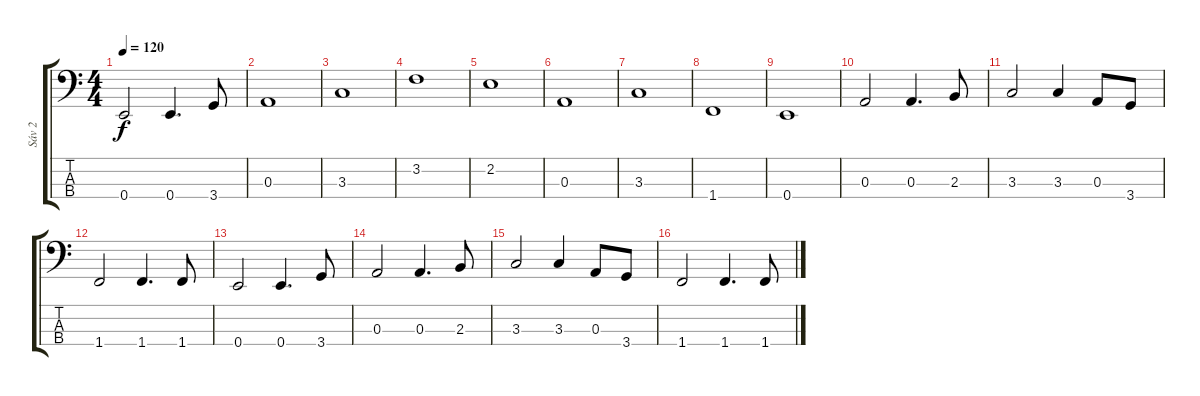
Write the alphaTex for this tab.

\track ("Sáv 2" "Sáv 2") {instrument contrabass}
\staff {score tabs}
\tuning (G2 D2 A1 E1) {hide}
\ts (4 4)
\tempo 120
\clef f4
\ks c
0.4.2{dy f} 0.4.4{d} 3.4.8 |
0.3.1 |
3.3.1 |
3.2.1 |
2.2.1 |
0.3.1 |
3.3.1 |
1.4.1 |
0.4.1 |
0.3.2 0.3.4{d} 2.3.8 |
3.3.2 3.3.4 0.3.8 3.4.8 |
1.4.2 1.4.4{d} 1.4.8 |
0.4.2 0.4.4{d} 3.4.8 |
0.3.2 0.3.4{d} 2.3.8 |
3.3.2 3.3.4 0.3.8 3.4.8 |
1.4.2 1.4.4{d} 1.4.8
